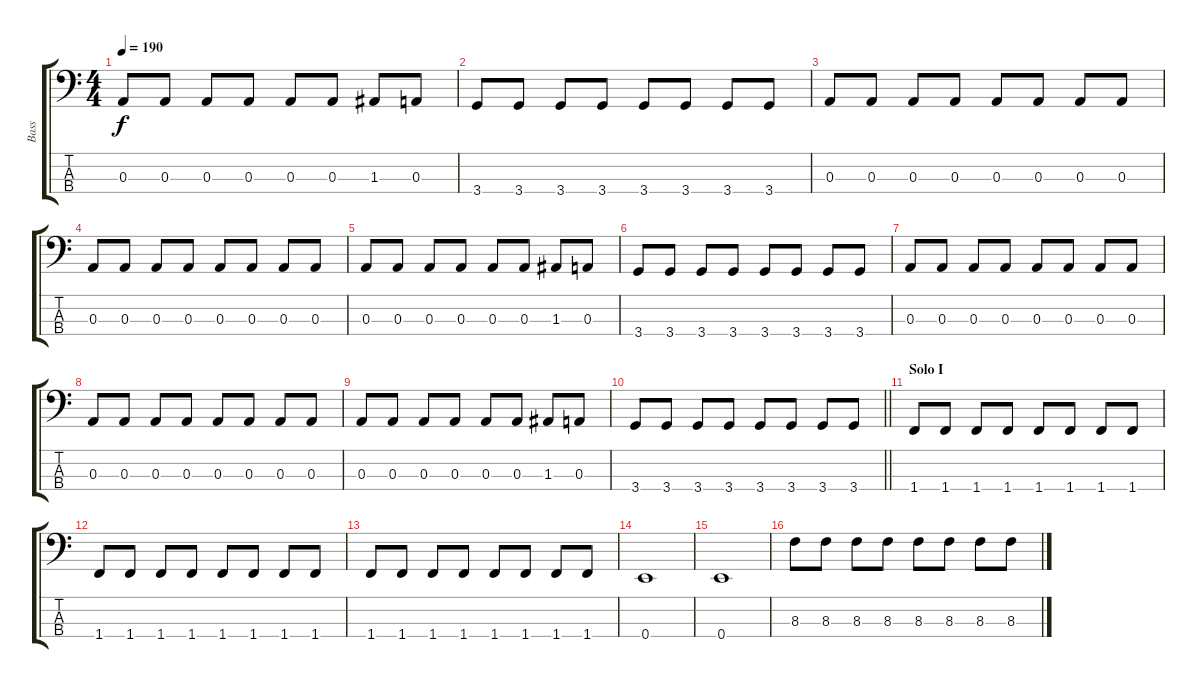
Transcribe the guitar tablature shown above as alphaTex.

\track ("Bass" "Bass") {instrument electricbasspick}
\staff {score tabs}
\tuning (G2 D2 A1 E1) {hide}
\ts (4 4)
\tempo 190
\clef f4
\ks c
0.3.8{dy f} 0.3.8 0.3.8 0.3.8 0.3.8 0.3.8 1.3.8 0.3.8 |
3.4.8 3.4.8 3.4.8 3.4.8 3.4.8 3.4.8 3.4.8 3.4.8 |
0.3.8 0.3.8 0.3.8 0.3.8 0.3.8 0.3.8 0.3.8 0.3.8 |
0.3.8 0.3.8 0.3.8 0.3.8 0.3.8 0.3.8 0.3.8 0.3.8 |
0.3.8 0.3.8 0.3.8 0.3.8 0.3.8 0.3.8 1.3.8 0.3.8 |
3.4.8 3.4.8 3.4.8 3.4.8 3.4.8 3.4.8 3.4.8 3.4.8 |
0.3.8 0.3.8 0.3.8 0.3.8 0.3.8 0.3.8 0.3.8 0.3.8 |
0.3.8 0.3.8 0.3.8 0.3.8 0.3.8 0.3.8 0.3.8 0.3.8 |
0.3.8 0.3.8 0.3.8 0.3.8 0.3.8 0.3.8 1.3.8 0.3.8 |
\barLineRight lightlight
3.4.8 3.4.8 3.4.8 3.4.8 3.4.8 3.4.8 3.4.8 3.4.8 |
\section ("" "Solo I")
1.4.8 1.4.8 1.4.8 1.4.8 1.4.8 1.4.8 1.4.8 1.4.8 |
1.4.8 1.4.8 1.4.8 1.4.8 1.4.8 1.4.8 1.4.8 1.4.8 |
1.4.8 1.4.8 1.4.8 1.4.8 1.4.8 1.4.8 1.4.8 1.4.8 |
0.4.1 |
0.4.1 |
8.3.8 8.3.8 8.3.8 8.3.8 8.3.8 8.3.8 8.3.8 8.3.8
